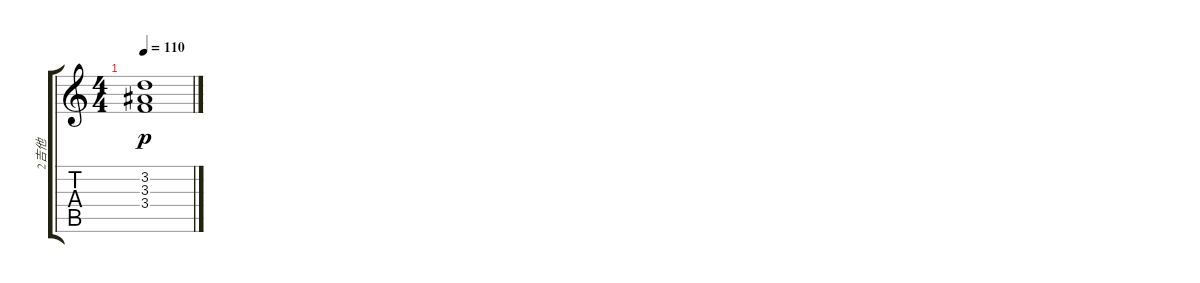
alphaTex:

\track ("2吉他" "2吉他") {instrument acousticguitarsteel}
\staff {score tabs}
\tuning (E4 B3 G3 D3 A2 E2) {hide}
\ts (4 4)
\tempo 110
\clef g2
\ks c
(3.2 3.3 3.4).1{dy p}
